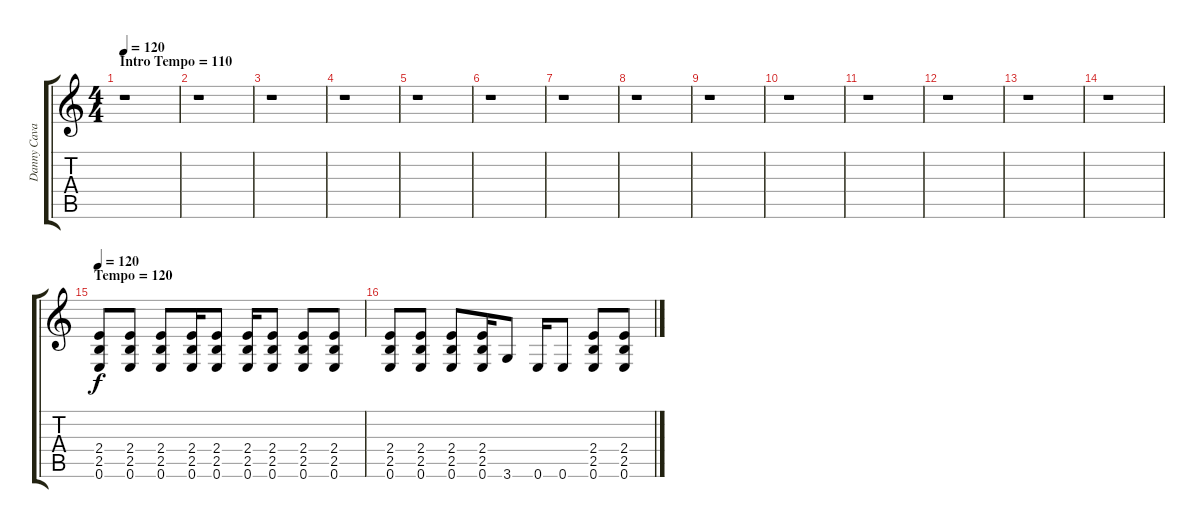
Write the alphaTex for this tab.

\track ("Danny Cavanagh (Electric Guitar 1)" "Danny Cava") {instrument distortionguitar}
\staff {score tabs}
\tuning (E4 B3 G3 D3 A2 E2) {hide}
\ts (4 4)
\section ("" "Intro Tempo = 110")
\tempo 120
\tempo 110
\tempo 120
\clef g2
\ks c
r.1{dy f instrument distortionguitar} |
r.1 |
r.1 |
r.1 |
r.1 |
r.1 |
r.1 |
r.1 |
r.1 |
r.1 |
r.1 |
r.1 |
r.1 |
r.1 |
\section ("" "Tempo = 120")
\tempo 120
(2.4 2.5 0.6).8{volume 12} (2.4 2.5 0.6).8 (2.4 2.5 0.6).8 (2.4 2.5 0.6).16 (2.4 2.5 0.6).8 (2.4 2.5 0.6).16 (2.4 2.5 0.6).8 (2.4 2.5 0.6).8 (2.4 2.5 0.6).8 |
(2.4 2.5 0.6).8 (2.4 2.5 0.6).8 (2.4 2.5 0.6).8 (2.4 2.5 0.6).16 3.6.8 0.6.16 0.6.8 (2.4 2.5 0.6).8 (2.4 2.5 0.6).8
